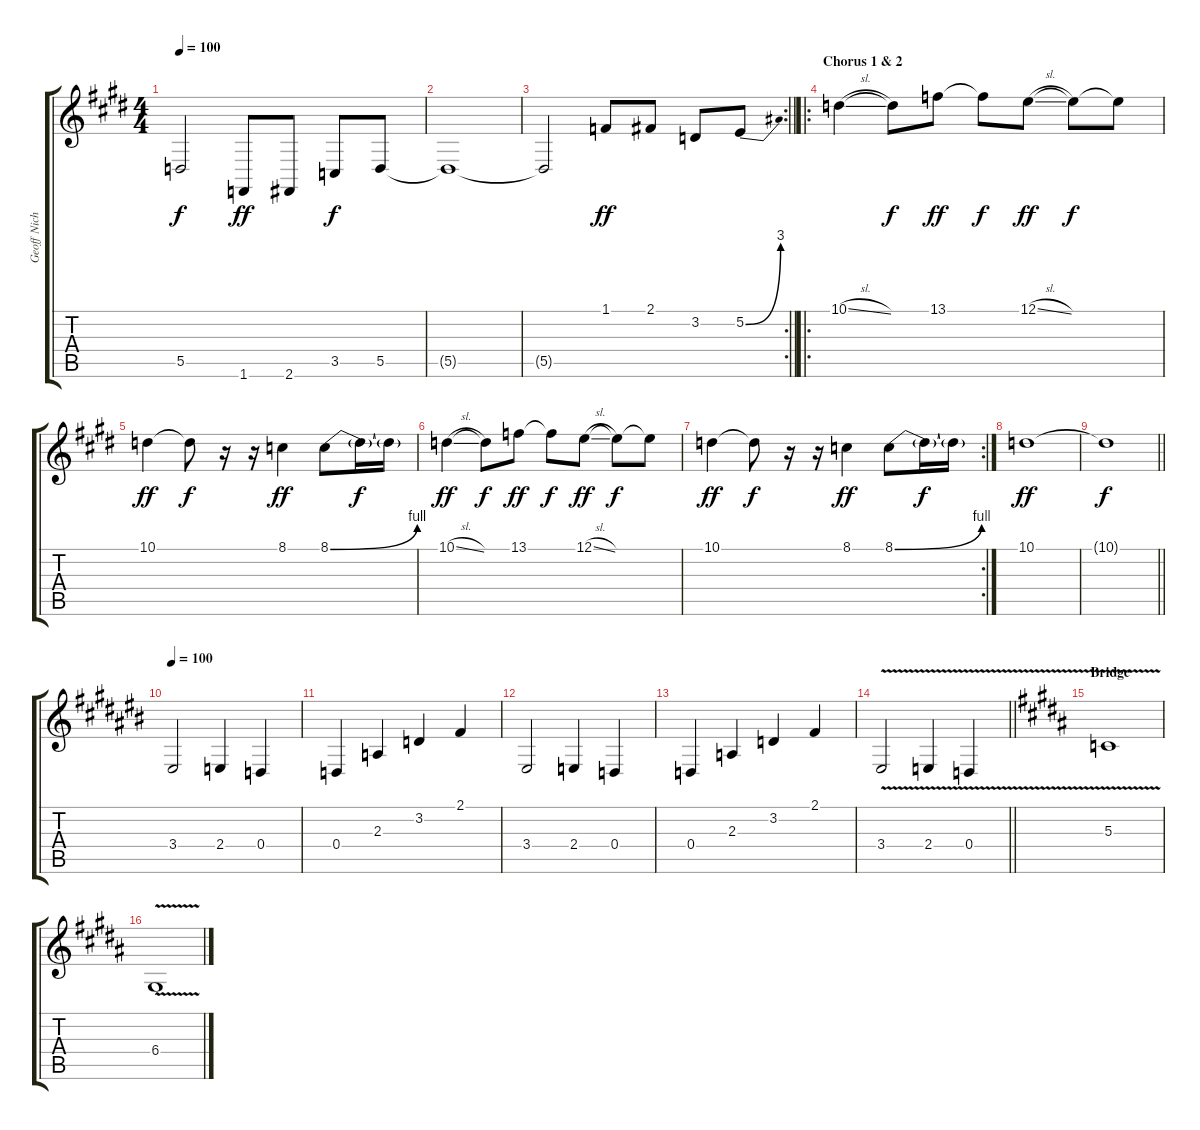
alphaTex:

\track ("Geoff Nicholls" "Geoff Nich") {instrument lead2sawtooth}
\staff {score tabs}
\tuning (E4 B3 G3 D3 A2 E2) {hide}
\ts (4 4)
\tempo 100
\clef g2
\ks e
5.5{t}.2{dy f} 1.6.8{dy ff} 2.6.8 3.5.8{dy f} 5.5.8 |
5.5{t}.1 |
\rc 2
\barLineRight lightlight
5.5{t}.2 1.1.8{dy ff} 2.1.8 3.2.8 5.2{be (bend 0 0 60 12)}.8 |
\ro
\section ("" "Chorus 1 & 2")
10.1{sl}.4 10.1{t}.8{dy f} 13.1.8{dy ff} 13.1{t}.8{dy f} 12.1{sl}.8{dy ff} 12.1{t}.8{dy f} 12.1{t}.8 |
10.1.4{dy ff} 10.1{t}.8{dy f} r.16 r.16 8.1.4{dy ff} 8.1{be (bend 0 0 60 4)}.8 8.1{t}.16{dy f} 8.1{t}.16 |
10.1{sl}.4{dy ff} 10.1{t}.8{dy f} 13.1.8{dy ff} 13.1{t}.8{dy f} 12.1{sl}.8{dy ff} 12.1{t}.8{dy f} 12.1{t}.8 |
\rc 2
10.1.4{dy ff} 10.1{t}.8{dy f} r.16 r.16 8.1.4{dy ff} 8.1{be (bend 0 0 60 4)}.8 8.1{t}.16{dy f} 8.1{t}.16 |
10.1.1{dy ff} |
\barLineRight lightlight
10.1{t}.1{dy f volume 5} |
\tempo 100
\ks c#
3.4.2 2.4.4 0.4.4 |
\ks a#minor
0.4.4 2.3.4 3.2.4 2.1.4 |
\ks c#
3.4.2 2.4.4 0.4.4 |
\ks a#minor
0.4.4 2.3.4 3.2.4 2.1.4 |
\barLineRight lightlight
\ks c#
3.4{v}.2 2.4{v}.4 0.4{v}.4 |
\section ("" "Bridge")
\ks b
5.3{v}.1 |
6.4{v}.1
